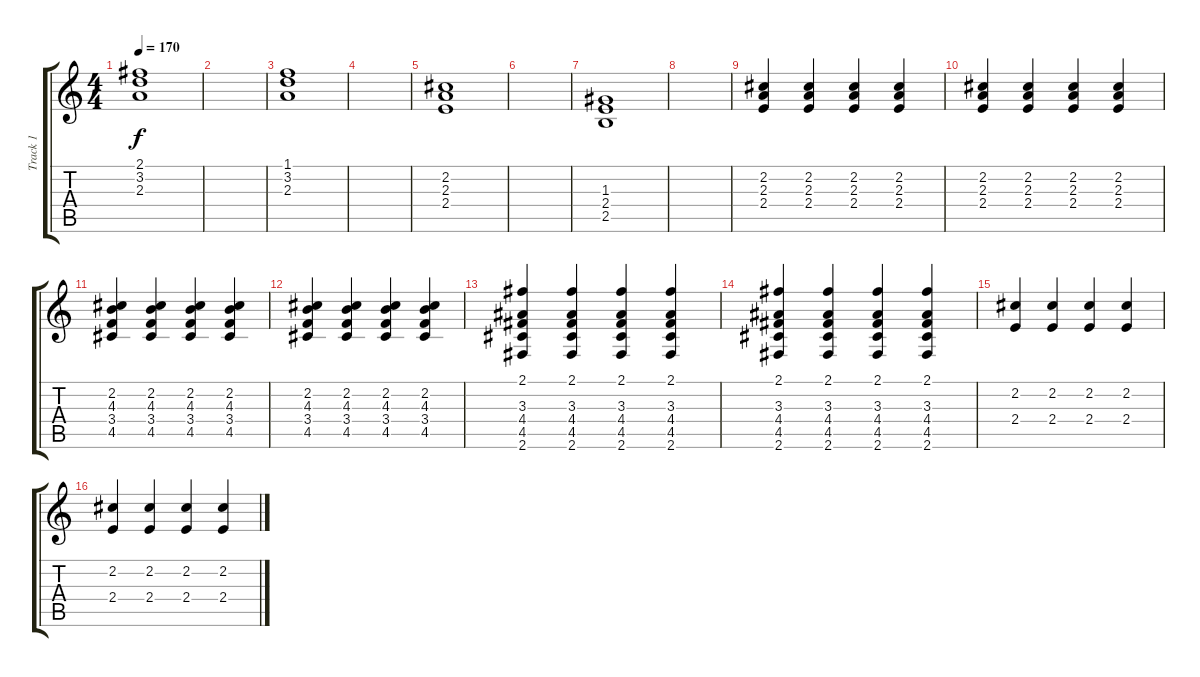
\track ("Track 1" "Track 1") {instrument acousticguitarsteel}
\staff {score tabs}
\tuning (E4 B3 G3 D3 A2 E2) {hide}
\ts (4 4)
\tempo 170
\clef g2
\ks c
(2.1 3.2 2.3).1{dy f} |
|
(1.1 3.2 2.3).1 |
|
(2.2 2.3 2.4).1 |
|
(1.3 2.4 2.5).1 |
|
(2.2 2.3 2.4).4 (2.2 2.3 2.4).4 (2.2 2.3 2.4).4 (2.2 2.3 2.4).4 |
(2.2 2.3 2.4).4 (2.2 2.3 2.4).4 (2.2 2.3 2.4).4 (2.2 2.3 2.4).4 |
(2.2 4.3 3.4 4.5).4 (2.2 4.3 3.4 4.5).4 (2.2 4.3 3.4 4.5).4 (2.2 4.3 3.4 4.5).4 |
(2.2 4.3 3.4 4.5).4 (2.2 4.3 3.4 4.5).4 (2.2 4.3 3.4 4.5).4 (2.2 4.3 3.4 4.5).4 |
(2.1 3.3 4.4 4.5 2.6).4 (2.1 3.3 4.4 4.5 2.6).4 (2.1 3.3 4.4 4.5 2.6).4 (2.1 3.3 4.4 4.5 2.6).4 |
(2.1 3.3 4.4 4.5 2.6).4 (2.1 3.3 4.4 4.5 2.6).4 (2.1 3.3 4.4 4.5 2.6).4 (2.1 3.3 4.4 4.5 2.6).4 |
(2.2 2.4).4 (2.2 2.4).4 (2.2 2.4).4 (2.2 2.4).4 |
(2.2 2.4).4 (2.2 2.4).4 (2.2 2.4).4 (2.2 2.4).4
